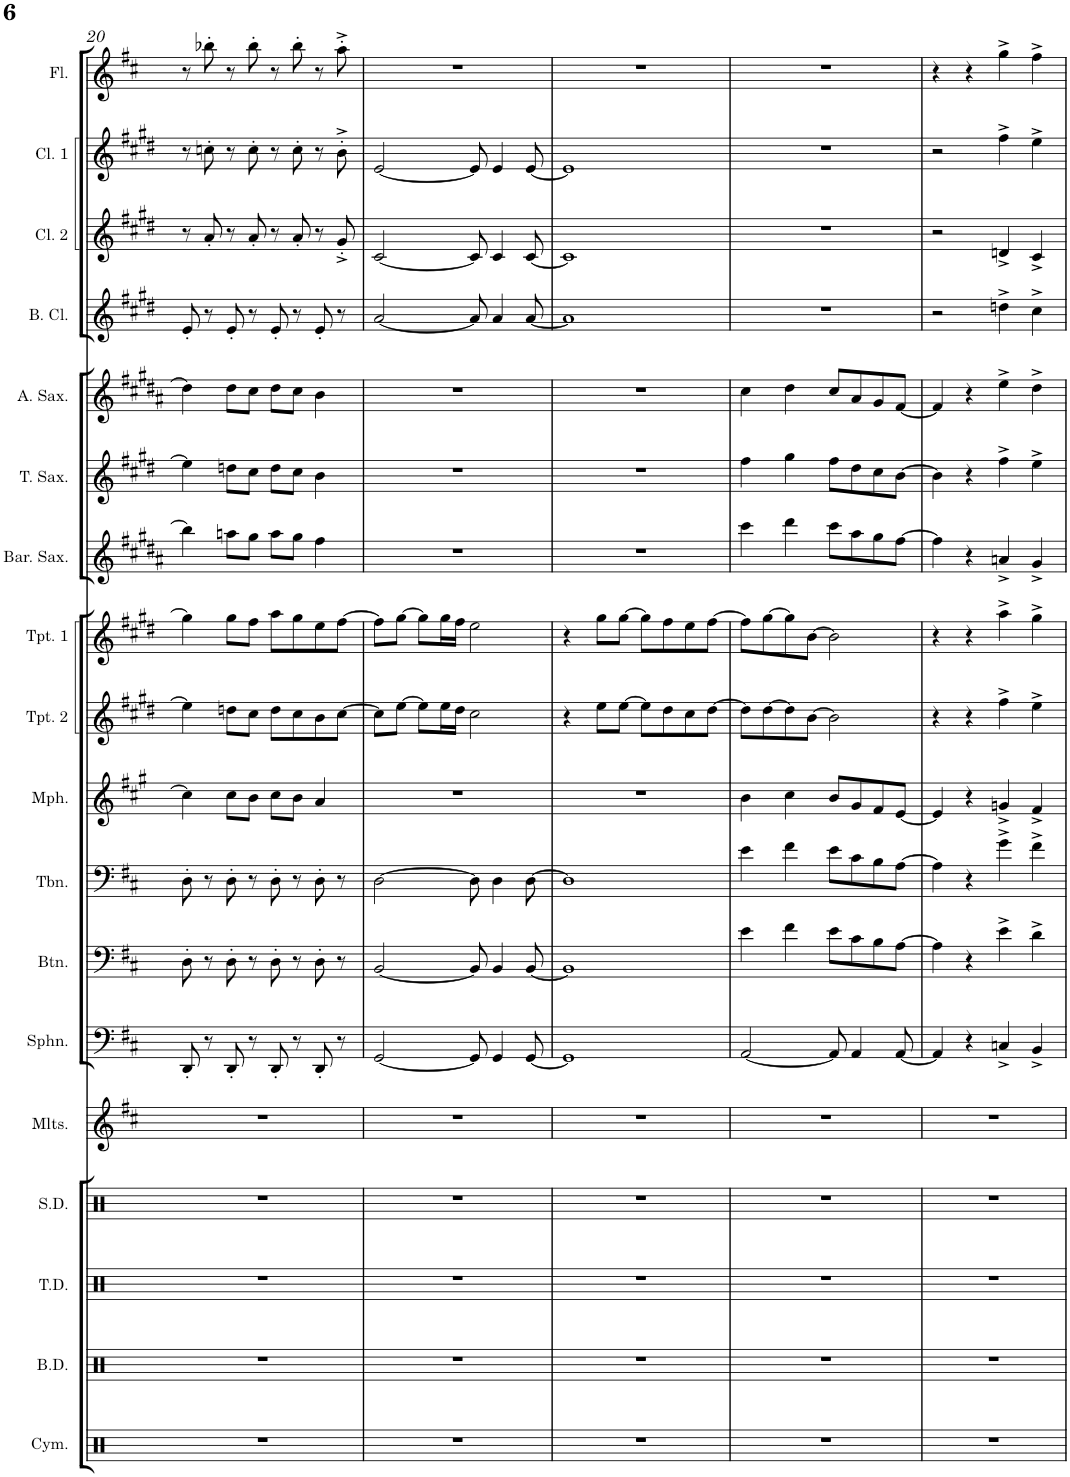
**kern	**kern	**kern	**kern	**kern	**kern	**kern	**kern	**kern	**kern	**kern	**kern	**kern	**kern	**kern	**kern	**kern	**kern
*part18	*part17	*part16	*part15	*part14	*part13	*part12	*part11	*part10	*part9	*part8	*part7	*part6	*part5	*part4	*part3	*part2	*part1
*staff18	*staff17	*staff16	*staff15	*staff14	*staff13	*staff12	*staff11	*staff10	*staff9	*staff8	*staff7	*staff6	*staff5	*staff4	*staff3	*staff2	*staff1
*I"Cymbals	*I"Bass Drums	*I"Tenor Drums	*I"Snare Drum	*I"Mallets	*I"Sousaphone	*I"Baritone	*I"Trombone	*I"Mellophone	*I"Trumpet 2	*I"Trumpet 1	*I"Baritone Sax	*I"Tenor Sax	*I"Alto Sax	*I"Bass Clarinet	*I"Clarinet 2	*I"Clarinet 1	*I"Flute
*I'Cym.	*I'B.D.	*I'T.D.	*I'S.D.	*I'Mlts.	*I'Sphn.	*I'Btn.	*I'Tbn.	*I'Mph.	*I'Tpt. 2	*I'Tpt. 1	*I'Bar. Sax.	*I'T. Sax.	*I'A. Sax.	*I'B. Cl.	*I'Cl. 2	*I'Cl. 1	*I'Fl.
!!LO:PB:g=z
*clefX	*clefX	*clefX	*clefX	*clefG2	*clefF4	*clefF4	*clefF4	*clefG2	*clefG2	*clefG2	*clefG2	*clefG2	*clefG2	*clefG2	*clefG2	*clefG2	*clefG2
*	*	*	*	*Trd-7c-12	*	*Trd4c7	*	*Trd4c7	*Trd1c2	*Trd1c2	*Trd12c21	*Trd8c14	*Trd5c9	*Trd8c14	*Trd1c2	*Trd1c2	*
*k[]	*k[]	*k[]	*k[]	*k[f#c#]	*k[f#c#]	*k[f#c#]	*k[f#c#]	*k[f#c#g#]	*k[f#c#g#d#]	*k[f#c#g#d#]	*k[f#c#g#d#a#]	*k[f#c#g#d#]	*k[f#c#g#d#a#]	*k[f#c#g#d#]	*k[f#c#g#d#]	*k[f#c#g#d#]	*k[f#c#]
*M4/4	*M4/4	*M4/4	*M4/4	*M4/4	*M4/4	*M4/4	*M4/4	*M4/4	*M4/4	*M4/4	*M4/4	*M4/4	*M4/4	*M4/4	*M4/4	*M4/4	*M4/4
=20	=20	=20	=20	=20	=20	=20	=20	=20	=20	=20	=20	=20	=20	=20	=20	=20	=20
1r	1r	1r	1r	1r	8DD'/	8D'\	8D'\	4cc#\]	4ee\]	4gg#\]	4bb\]	4ee\]	4dd#\]	8e'/	8r	8r	8r
.	.	.	.	.	8r	8r	8r	.	.	.	.	.	.	8r	8a'/	8ccn'\	8bb-X'\
.	.	.	.	.	8DD'/	8D'\	8D'\	8cc#\L	8ddn\L	8gg#\L	8aan\L	8ddn\L	8dd#\L	8e'/	8r	8r	8r
.	.	.	.	.	8r	8r	8r	8b\J	8cc#\J	8ff#\J	8gg#\J	8cc#\J	8cc#\J	8r	8a'/	8cc'\	8bb-'\
.	.	.	.	.	8DD'/	8D'\	8D'\	8cc#\L	8dd\L	8aa\L	8aa\L	8dd\L	8dd#\L	8e'/	8r	8r	8r
.	.	.	.	.	8r	8r	8r	8b\J	8cc#\	8gg#\	8gg#\J	8cc#\J	8cc#\J	8r	8a'/	8cc'\	8bb-'\
.	.	.	.	.	8DD'/	8D'\	8D'\	4a/	8b\	8ee\	4ff#\	4b\	4b\	8e'/	8r	8r	8r
.	.	.	.	.	8r	8r	8r	.	[8cc#\J	[8ff#\J	.	.	.	8r	8g#'^/	8b'^\	8aa'^\
=21	=21	=21	=21	=21	=21	=21	=21	=21	=21	=21	=21	=21	=21	=21	=21	=21	=21
1r	1r	1r	1r	1r	[2GG/	[2BB/	[2D\	1r	8cc#\L]	8ff#\L]	1r	1r	1r	[2a/	[2c#/	[2e/	1r
.	.	.	.	.	.	.	.	.	[8ee\J	[8gg#\J	.	.	.	.	.	.	.
.	.	.	.	.	.	.	.	.	8ee\L]	8gg#\L]	.	.	.	.	.	.	.
.	.	.	.	.	.	.	.	.	16ee\L	16gg#\L	.	.	.	.	.	.	.
.	.	.	.	.	.	.	.	.	16dd#\JJ	16ff#\JJ	.	.	.	.	.	.	.
.	.	.	.	.	8GG/]	8BB/]	8D\]	.	2cc#\	2ee\	.	.	.	8a/]	8c#/]	8e/]	.
.	.	.	.	.	4GG/	4BB/	4D\	.	.	.	.	.	.	4a/	4c#/	4e/	.
.	.	.	.	.	[8GG/	[8BB/	[8D\	.	.	.	.	.	.	[8a/	[8c#/	[8e/	.
=22	=22	=22	=22	=22	=22	=22	=22	=22	=22	=22	=22	=22	=22	=22	=22	=22	=22
1r	1r	1r	1r	1r	1GG]	1BB]	1D]	1r	4r	4r	1r	1r	1r	1a]	1c#]	1e]	1r
.	.	.	.	.	.	.	.	.	8ee\L	8gg#\L	.	.	.	.	.	.	.
.	.	.	.	.	.	.	.	.	[8ee\J	[8gg#\J	.	.	.	.	.	.	.
.	.	.	.	.	.	.	.	.	8ee\L]	8gg#\L]	.	.	.	.	.	.	.
.	.	.	.	.	.	.	.	.	8dd#\	8ff#\	.	.	.	.	.	.	.
.	.	.	.	.	.	.	.	.	8cc#\	8ee\	.	.	.	.	.	.	.
.	.	.	.	.	.	.	.	.	[8dd#\J	[8ff#\J	.	.	.	.	.	.	.
=23	=23	=23	=23	=23	=23	=23	=23	=23	=23	=23	=23	=23	=23	=23	=23	=23	=23
1r	1r	1r	1r	1r	[2AA/	4e\	4e\	4b\	8dd#\L]	8ff#\L]	4ccc#\	4ff#\	4cc#\	1r	1r	1r	1r
.	.	.	.	.	.	.	.	.	[8dd#\	[8gg#\	.	.	.	.	.	.	.
.	.	.	.	.	.	4f#\	4f#\	4cc#\	8dd#\]	8gg#\]	4ddd#\	4gg#\	4dd#\	.	.	.	.
.	.	.	.	.	.	.	.	.	[8b\J	[8b\J	.	.	.	.	.	.	.
.	.	.	.	.	8AA/]	8e\L	8e\L	8b/L	2b\]	2b\]	8ccc#\L	8ff#\L	8cc#/L	.	.	.	.
.	.	.	.	.	4AA/	8c#\	8c#\	8g#/	.	.	8aa#\	8dd#\	8a#/	.	.	.	.
.	.	.	.	.	.	8B\	8B\	8f#/	.	.	8gg#\	8cc#\	8g#/	.	.	.	.
.	.	.	.	.	[8AA/	[8A\J	[8A\J	[8e/J	.	.	[8ff#\J	[8b\J	[8f#/J	.	.	.	.
=24	=24	=24	=24	=24	=24	=24	=24	=24	=24	=24	=24	=24	=24	=24	=24	=24	=24
1r	1r	1r	1r	1r	4AA/]	4A\]	4A\]	4e/]	4r	4r	4ff#\]	4b\]	4f#/]	2r	2r	2r	4r
.	.	.	.	.	4r	4r	4r	4r	4r	4r	4r	4r	4r	.	.	.	4r
.	.	.	.	.	4Cn^/	4e^\	4g^\	4gn^/	4ff#^\	4aa^\	4an^/	4ff#^\	4ee^\	4ddn^\	4dn^/	4ff#^\	4gg^\
.	.	.	.	.	4BB^/	4d^\	4f#^\	4f#^/	4ee^\	4gg#^\	4g#^/	4ee^\	4dd#^\	4cc#^\	4c#^/	4ee^\	4ff#^\
=	=	=	=	=	=	=	=	=	=	=	=	=	=	=	=	=	=
*-	*-	*-	*-	*-	*-	*-	*-	*-	*-	*-	*-	*-	*-	*-	*-	*-	*-
